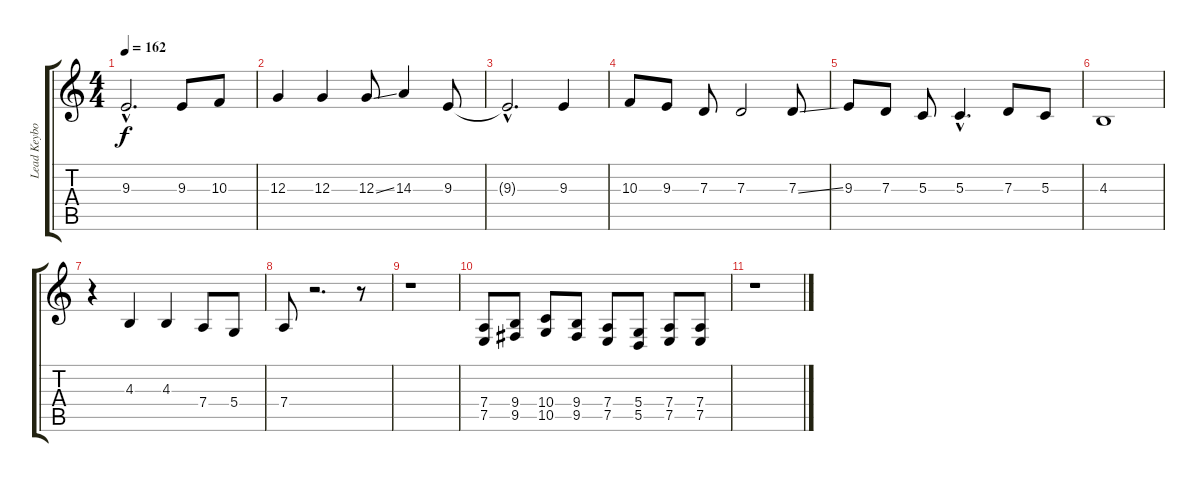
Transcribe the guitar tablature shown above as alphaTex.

\track ("Lead Keyboards" "Lead Keybo") {instrument fx8scifi}
\staff {score tabs}
\tuning (E4 B3 G3 D3 A2 E2) {hide}
\ts (4 4)
\tempo 162
\clef g2
\ks c
9.3{hac}.2{d dy f} 9.3.8 10.3.8 |
12.3.4 12.3.4 12.3{ss}.8 14.3.4 9.3.8 |
9.3{hac t}.2{d} 9.3.4 |
10.3.8 9.3.8 7.3.8 7.3.2 7.3{ss}.8 |
9.3.8 7.3.8 5.3.8 5.3{hac}.4{d} 7.3.8 5.3.8 |
4.3.1 |
r.4 4.3.4 4.3.4 7.4.8 5.4.8 |
7.4.8 r.2{d} r.8 |
r.1 |
(7.4 7.5).8{volume 16 instrument synthstrings2} (9.4 9.5).8 (10.4 10.5).8 (9.4 9.5).8 (7.4 7.5).8 (5.4 5.5).8 (7.4 7.5).8 (7.4 7.5).8 |
r.1
